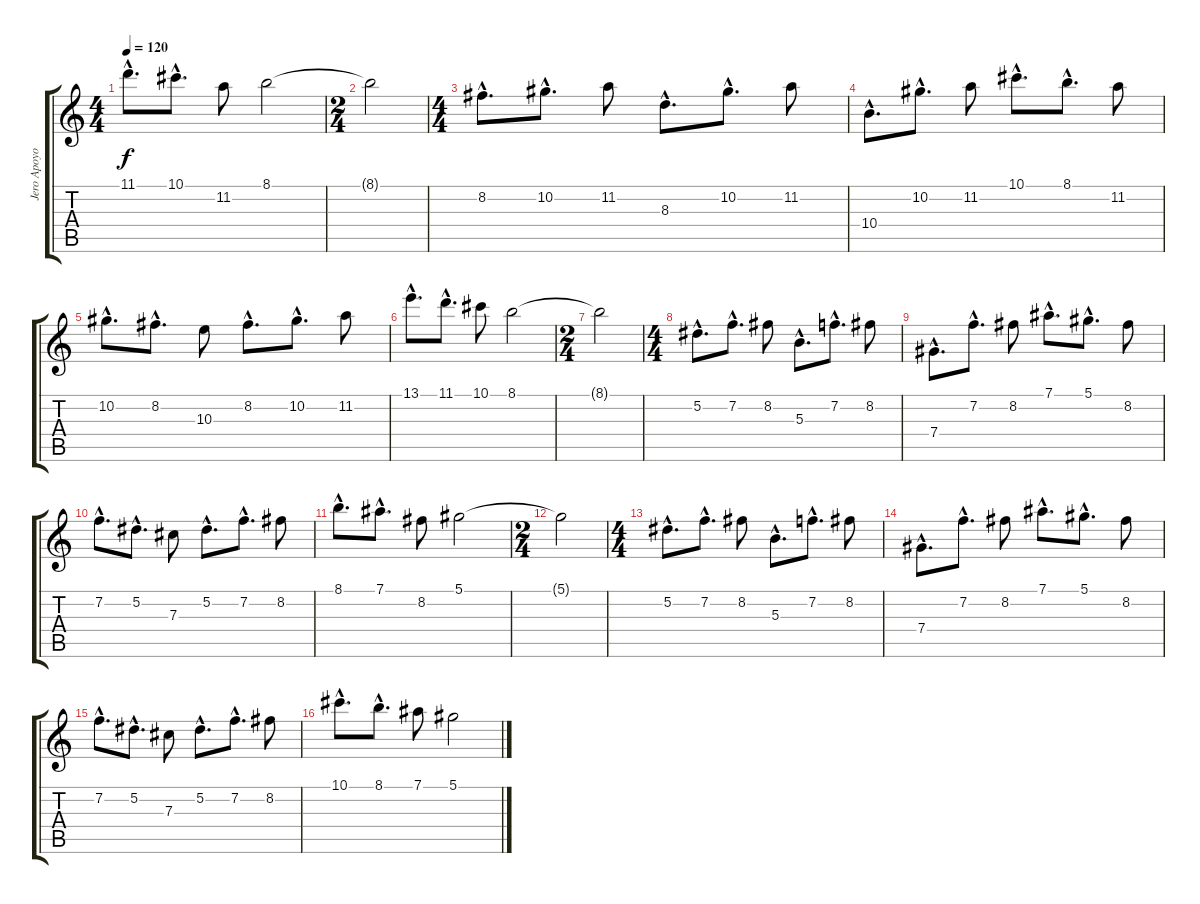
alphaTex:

\track ("Jero Apoyo" "Jero Apoyo") {instrument distortionguitar}
\staff {score tabs}
\tuning (Eb4 Bb3 Gb3 Db3 Ab2 Eb2) {hide}
\ts (4 4)
\tempo 120
\clef g2
\ks c
11.1{hac}.8{d dy f} 10.1{hac}.8{d} 11.2.8 8.1.2 |
\ts (2 4)
8.1{t}.2 |
\ts (4 4)
8.2{hac}.8{d} 10.2{hac}.8{d} 11.2.8 8.3{hac}.8{d} 10.2{hac}.8{d} 11.2.8 |
10.4{hac}.8{d} 10.2{hac}.8{d} 11.2.8 10.1{hac}.8{d} 8.1{hac}.8{d} 11.2.8 |
10.2{hac}.8{d} 8.2{hac}.8{d} 10.3.8 8.2{hac}.8{d} 10.2{hac}.8{d} 11.2.8 |
13.1{hac}.8{d} 11.1{hac}.8{d} 10.1.8 8.1.2 |
\ts (2 4)
8.1{t}.2 |
\ts (4 4)
5.2{hac}.8{d} 7.2{hac}.8{d} 8.2.8 5.3{hac}.8{d} 7.2{hac}.8{d} 8.2.8 |
7.4{hac}.8{d} 7.2{hac}.8{d} 8.2.8 7.1{hac}.8{d} 5.1{hac}.8{d} 8.2.8 |
7.2{hac}.8{d} 5.2{hac}.8{d} 7.3.8 5.2{hac}.8{d} 7.2{hac}.8{d} 8.2.8 |
8.1{hac}.8{d} 7.1{hac}.8{d} 8.2.8 5.1.2 |
\ts (2 4)
5.1{t}.2 |
\ts (4 4)
5.2{hac}.8{d} 7.2{hac}.8{d} 8.2.8 5.3{hac}.8{d} 7.2{hac}.8{d} 8.2.8 |
7.4{hac}.8{d} 7.2{hac}.8{d} 8.2.8 7.1{hac}.8{d} 5.1{hac}.8{d} 8.2.8 |
7.2{hac}.8{d} 5.2{hac}.8{d} 7.3.8 5.2{hac}.8{d} 7.2{hac}.8{d} 8.2.8 |
10.1{hac}.8{d} 8.1{hac}.8{d} 7.1.8 5.1.2
